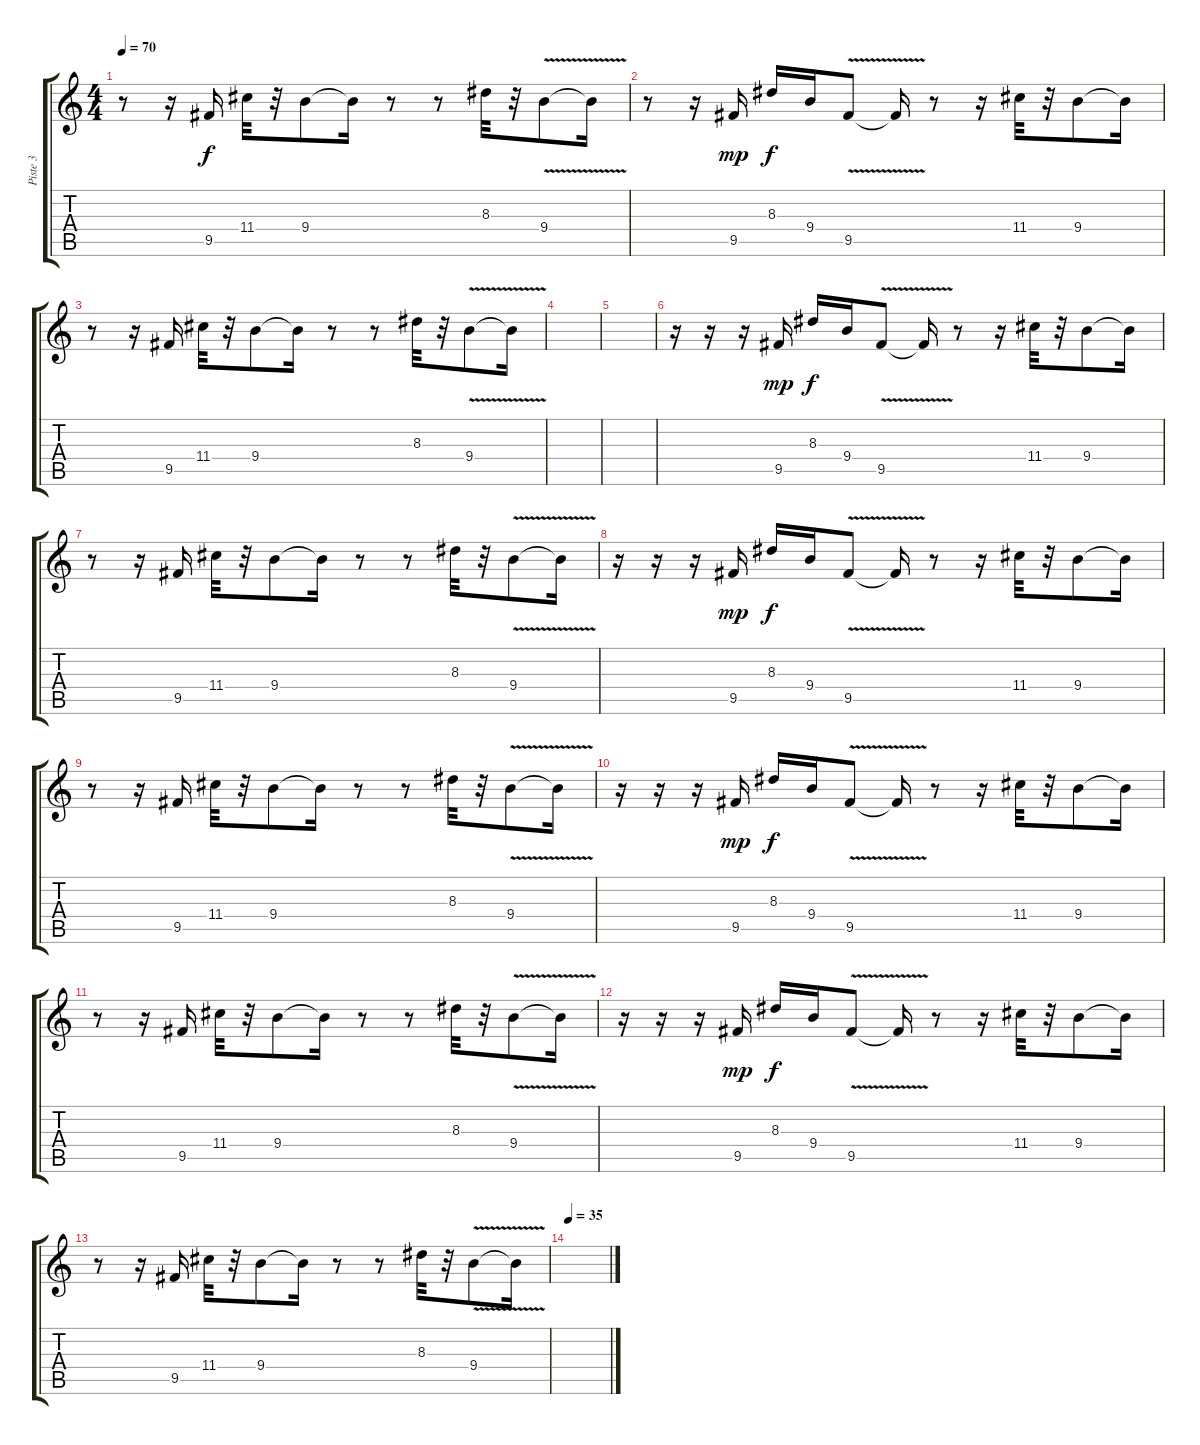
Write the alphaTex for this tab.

\track ("Piste 3" "Piste 3") {instrument electricguitarclean}
\staff {score tabs}
\tuning (E4 B3 G3 D3 A2 E2) {hide}
\ts (4 4)
\tempo 70
\clef g2
\ks c
r.8{dy f} r.16 9.5.16 11.4.32 r.32 9.4.8 9.4{t}.16 r.8 r.8 8.3.32 r.32 9.4{v}.8 9.4{t}.16 |
r.8 r.16 9.5.16{dy mp} 8.3.16{dy f} 9.4.16 9.5{v}.8 9.5{t}.16 r.8 r.16 11.4.32 r.32 9.4.8 9.4{t}.16 |
r.8 r.16 9.5.16 11.4.32 r.32 9.4.8 9.4{t}.16 r.8 r.8 8.3.32 r.32 9.4{v}.8 9.4{t}.16 |
\section ("" "")
|
|
\section ("" "")
r.16 r.16 r.16 9.5.16{dy mp} 8.3.16{dy f} 9.4.16 9.5{v}.8 9.5{t}.16 r.8 r.16 11.4.32 r.32 9.4.8 9.4{t}.16 |
r.8 r.16 9.5.16 11.4.32 r.32 9.4.8 9.4{t}.16 r.8 r.8 8.3.32 r.32 9.4{v}.8 9.4{t}.16 |
r.16 r.16 r.16 9.5.16{dy mp} 8.3.16{dy f} 9.4.16 9.5{v}.8 9.5{t}.16 r.8 r.16 11.4.32 r.32 9.4.8 9.4{t}.16 |
r.8 r.16 9.5.16 11.4.32 r.32 9.4.8 9.4{t}.16 r.8 r.8 8.3.32 r.32 9.4{v}.8 9.4{t}.16 |
r.16 r.16 r.16 9.5.16{dy mp} 8.3.16{dy f} 9.4.16 9.5{v}.8 9.5{t}.16 r.8 r.16 11.4.32 r.32 9.4.8 9.4{t}.16 |
r.8 r.16 9.5.16 11.4.32 r.32 9.4.8 9.4{t}.16 r.8 r.8 8.3.32 r.32 9.4{v}.8 9.4{t}.16 |
r.16 r.16 r.16 9.5.16{dy mp} 8.3.16{dy f} 9.4.16 9.5{v}.8 9.5{t}.16 r.8 r.16 11.4.32 r.32 9.4.8 9.4{t}.16 |
r.8 r.16 9.5.16 11.4.32 r.32 9.4.8 9.4{t}.16 r.8 r.8 8.3.32 r.32 9.4{v}.8 9.4{t}.16 |
\section ("" "")
\tempo 35
